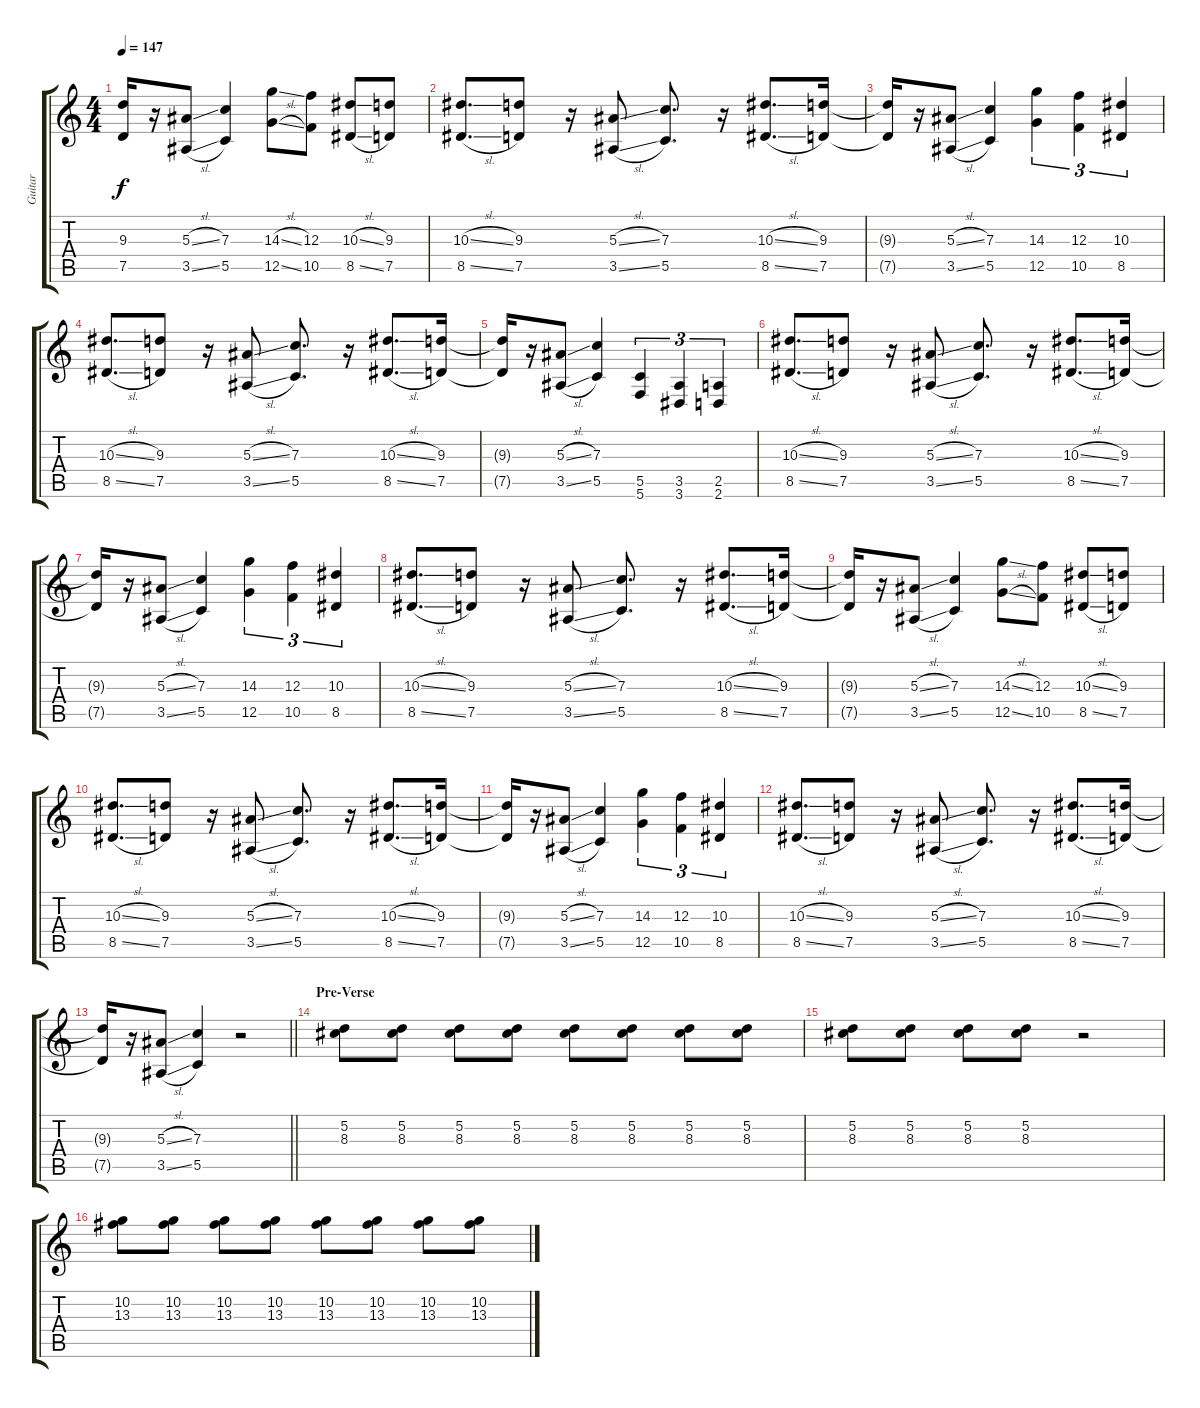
\track ("Guitar" "Guitar") {instrument overdrivenguitar}
\staff {score tabs}
\tuning (D4 A3 F3 C3 G2 C2) {hide}
\ts (4 4)
\tempo 147
\clef g2
\ks c
(9.3{t} 7.5{t}).16{dy f} r.16 (5.3{sl} 3.5{sl}).8 (7.3 5.5).4 (14.3{sl} 12.5{sl}).8 (12.3 10.5).8 (10.3{sl} 8.5{sl}).8 (9.3 7.5).8 |
(10.3{sl} 8.5{sl}).8{d} (9.3 7.5).8 r.16 (5.3{sl} 3.5{sl}).8 (7.3 5.5).8{d} r.16 (10.3{sl} 8.5{sl}).8{d} (9.3 7.5).16 |
(9.3{t} 7.5{t}).16 r.16 (5.3{sl} 3.5{sl}).8 (7.3 5.5).4 (14.3 12.5).4{tu (3 2)} (12.3 10.5).4{tu (3 2)} (10.3 8.5).4{tu (3 2)} |
(10.3{sl} 8.5{sl}).8{d} (9.3 7.5).8 r.16 (5.3{sl} 3.5{sl}).8 (7.3 5.5).8{d} r.16 (10.3{sl} 8.5{sl}).8{d} (9.3 7.5).16 |
(9.3{t} 7.5{t}).16 r.16 (5.3{sl} 3.5{sl}).8 (7.3 5.5).4 (5.5 5.6).4{tu (3 2)} (3.5 3.6).4{tu (3 2)} (2.5 2.6).4{tu (3 2)} |
(10.3{sl} 8.5{sl}).8{d} (9.3 7.5).8 r.16 (5.3{sl} 3.5{sl}).8 (7.3 5.5).8{d} r.16 (10.3{sl} 8.5{sl}).8{d} (9.3 7.5).16 |
(9.3{t} 7.5{t}).16 r.16 (5.3{sl} 3.5{sl}).8 (7.3 5.5).4 (14.3 12.5).4{tu (3 2)} (12.3 10.5).4{tu (3 2)} (10.3 8.5).4{tu (3 2)} |
(10.3{sl} 8.5{sl}).8{d} (9.3 7.5).8 r.16 (5.3{sl} 3.5{sl}).8 (7.3 5.5).8{d} r.16 (10.3{sl} 8.5{sl}).8{d} (9.3 7.5).16 |
(9.3{t} 7.5{t}).16 r.16 (5.3{sl} 3.5{sl}).8 (7.3 5.5).4 (14.3{sl} 12.5{sl}).8 (12.3 10.5).8 (10.3{sl} 8.5{sl}).8 (9.3 7.5).8 |
(10.3{sl} 8.5{sl}).8{d} (9.3 7.5).8 r.16 (5.3{sl} 3.5{sl}).8 (7.3 5.5).8{d} r.16 (10.3{sl} 8.5{sl}).8{d} (9.3 7.5).16 |
(9.3{t} 7.5{t}).16 r.16 (5.3{sl} 3.5{sl}).8 (7.3 5.5).4 (14.3 12.5).4{tu (3 2)} (12.3 10.5).4{tu (3 2)} (10.3 8.5).4{tu (3 2)} |
(10.3{sl} 8.5{sl}).8{d} (9.3 7.5).8 r.16 (5.3{sl} 3.5{sl}).8 (7.3 5.5).8{d} r.16 (10.3{sl} 8.5{sl}).8{d} (9.3 7.5).16 |
\barLineRight lightlight
(9.3{t} 7.5{t}).16 r.16 (5.3{sl} 3.5{sl}).8 (7.3 5.5).4 r.2 |
\section ("" "Pre-Verse")
(5.2 8.3).8 (5.2 8.3).8 (5.2 8.3).8 (5.2 8.3).8 (5.2 8.3).8 (5.2 8.3).8 (5.2 8.3).8 (5.2 8.3).8 |
(5.2 8.3).8 (5.2 8.3).8 (5.2 8.3).8 (5.2 8.3).8 r.2 |
(10.2 13.3).8 (10.2 13.3).8 (10.2 13.3).8 (10.2 13.3).8 (10.2 13.3).8 (10.2 13.3).8 (10.2 13.3).8 (10.2 13.3).8
